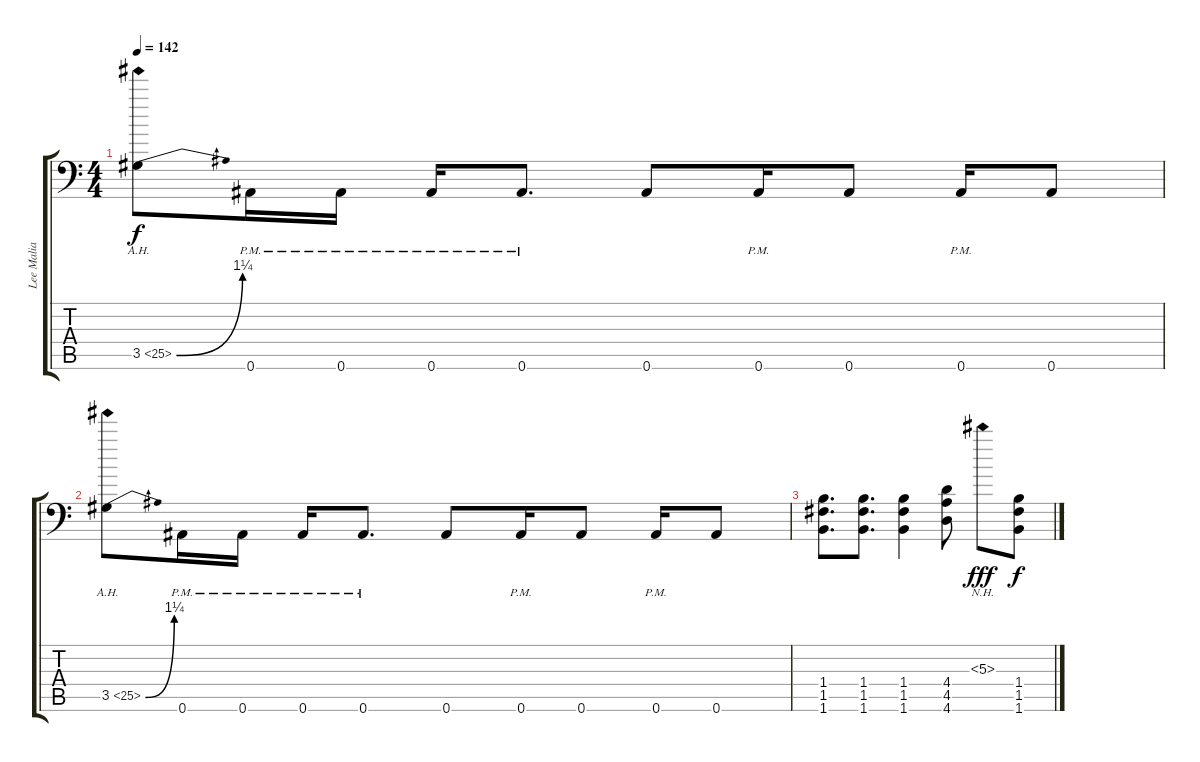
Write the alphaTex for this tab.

\track ("Lee Malia" "Lee Malia") {instrument distortionguitar}
\staff {score tabs}
\tuning (C4 G3 Eb3 Bb2 F2 Bb1) {hide}
\ts (4 4)
\tempo 142
\clef f4
\ks c
3.5{be (bend 0 0 60 5) ah 22}.8{dy f} 0.6{pm}.16 0.6{pm}.16 0.6{pm}.16 0.6{pm}.8{d} 0.6.8 0.6{pm}.16 0.6.8 0.6{pm}.16 0.6.8 |
3.5{be (bend 0 0 60 5) ah 22}.8 0.6{pm}.16 0.6{pm}.16 0.6{pm}.16 0.6{pm}.8{d} 0.6.8 0.6{pm}.16 0.6.8 0.6{pm}.16 0.6.8 |
(1.4 1.5 1.6).8{d} (1.4 1.5 1.6).8{d} (1.4 1.5 1.6).4 (4.4 4.5 4.6).8 5.3{nh}.8{dy fff} (1.4 1.5 1.6).8{dy f}
